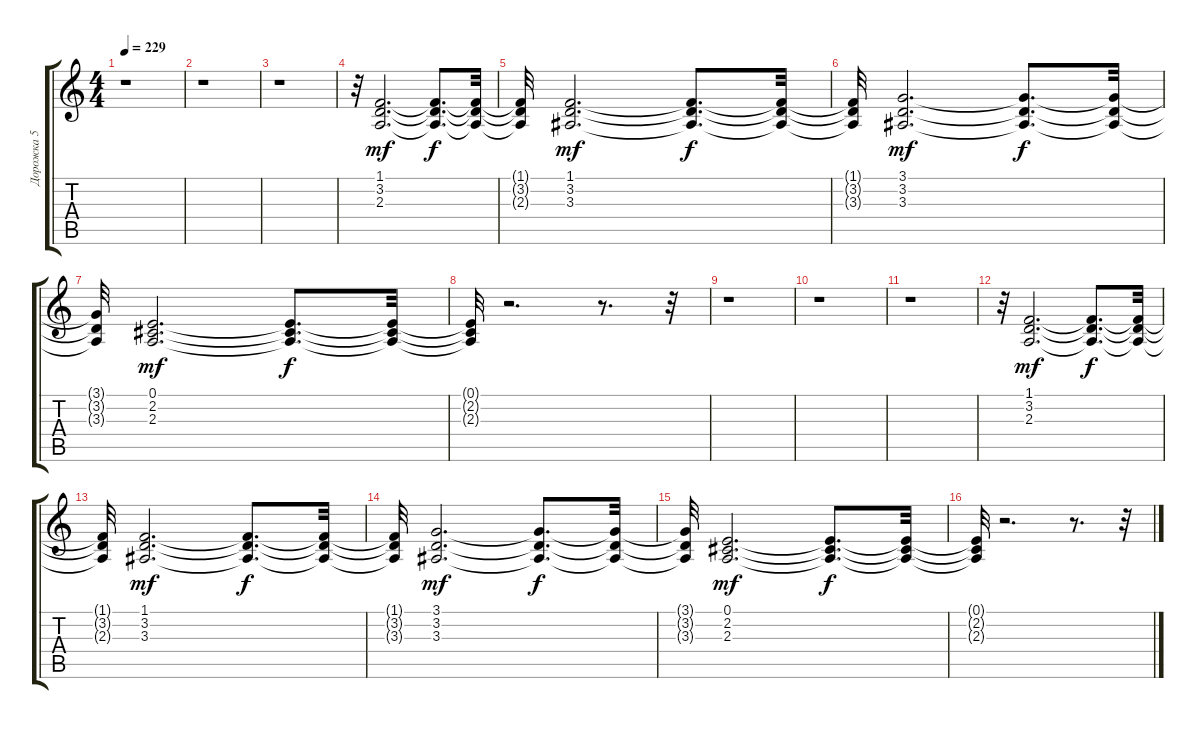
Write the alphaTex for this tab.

\track ("Дорожка 5" "Дорожка 5") {instrument choiraahs}
\staff {score tabs}
\tuning (E4 B3 G3 D3 A2 E2) {hide}
\ts (4 4)
\tempo 229
\clef g2
\ks c
r.1{dy f} |
r.1 |
r.1 |
r.32 (1.1 3.2 2.3).2{d dy mf} (1.1{t} 3.2{t} 2.3{t}).8{d dy f} (1.1{t} 3.2{t} 2.3{t}).32 |
(1.1{t} 3.2{t} 2.3{t}).32 (1.1 3.2 3.3).2{d dy mf} (1.1{t} 3.2{t} 3.3{t}).8{d dy f} (1.1{t} 3.2{t} 3.3{t}).32 |
(1.1{t} 3.2{t} 3.3{t}).32 (3.1 3.2 3.3).2{d dy mf} (3.1{t} 3.2{t} 3.3{t}).8{d dy f} (3.1{t} 3.2{t} 3.3{t}).32 |
(3.1{t} 3.2{t} 3.3{t}).32 (0.1 2.2 2.3).2{d dy mf} (0.1{t} 2.2{t} 2.3{t}).8{d dy f} (0.1{t} 2.2{t} 2.3{t}).32 |
(0.1{t} 2.2{t} 2.3{t}).32 r.2{d} r.8{d} r.32 |
r.1 |
r.1 |
r.1 |
r.32 (1.1 3.2 2.3).2{d dy mf} (1.1{t} 3.2{t} 2.3{t}).8{d dy f} (1.1{t} 3.2{t} 2.3{t}).32 |
(1.1{t} 3.2{t} 2.3{t}).32 (1.1 3.2 3.3).2{d dy mf} (1.1{t} 3.2{t} 3.3{t}).8{d dy f} (1.1{t} 3.2{t} 3.3{t}).32 |
(1.1{t} 3.2{t} 3.3{t}).32 (3.1 3.2 3.3).2{d dy mf} (3.1{t} 3.2{t} 3.3{t}).8{d dy f} (3.1{t} 3.2{t} 3.3{t}).32 |
(3.1{t} 3.2{t} 3.3{t}).32 (0.1 2.2 2.3).2{d dy mf} (0.1{t} 2.2{t} 2.3{t}).8{d dy f} (0.1{t} 2.2{t} 2.3{t}).32 |
(0.1{t} 2.2{t} 2.3{t}).32 r.2{d} r.8{d} r.32
